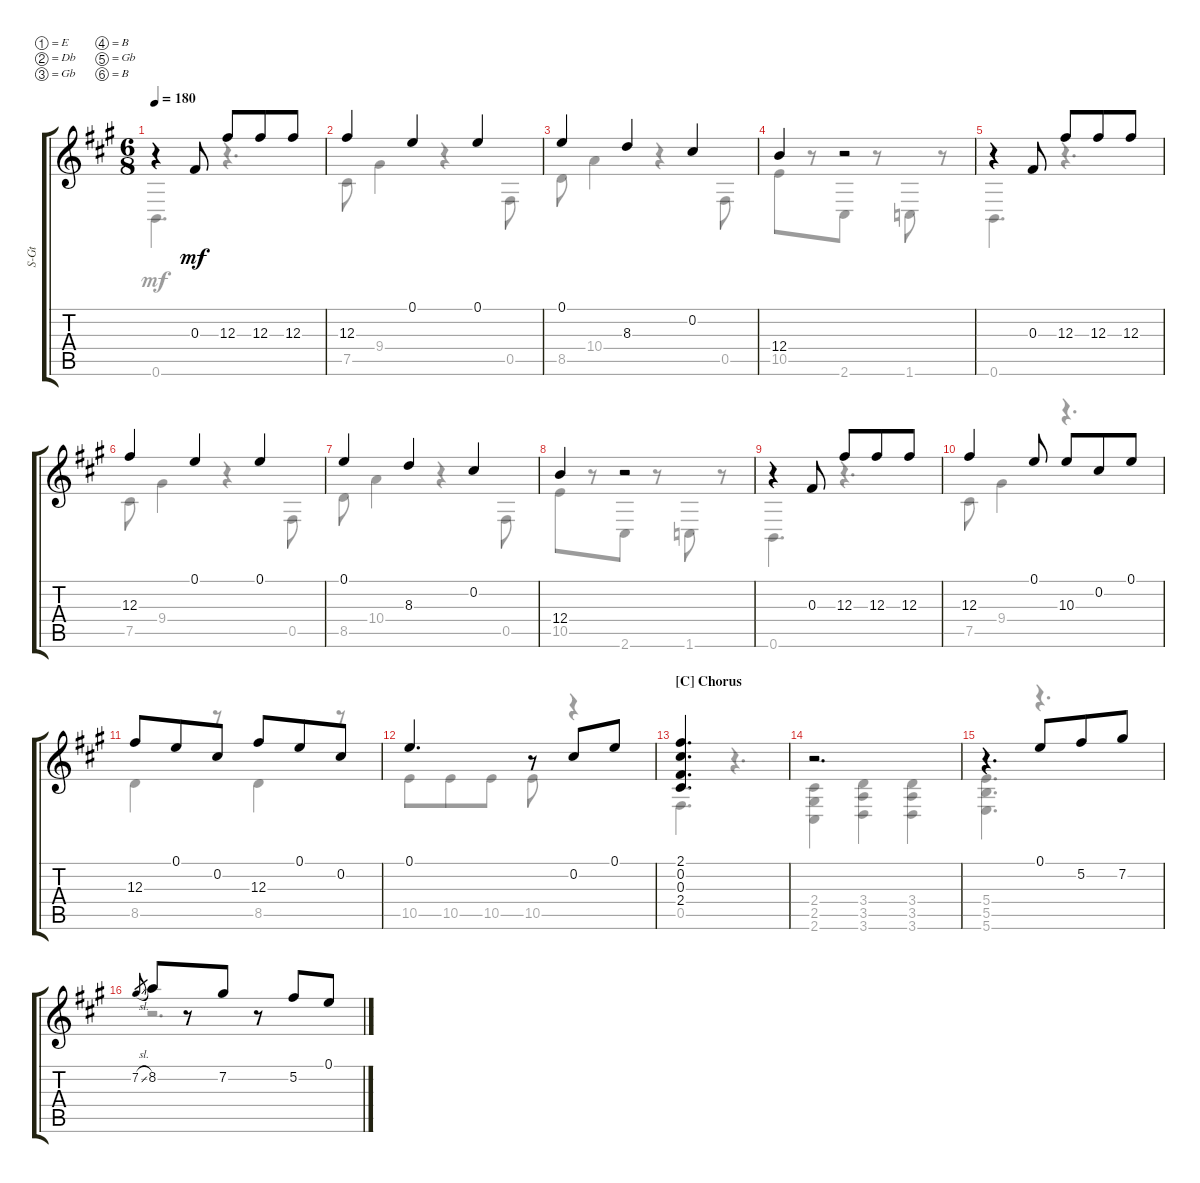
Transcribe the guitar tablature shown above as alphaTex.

\defaultSystemsLayout 4
\bracketExtendMode groupsimilarinstruments
\otherSystemsTrackNameOrientation horizontal
\track ("Steel Guitar" "S-Gt") {defaultSystemsLayout 2 instrument acousticguitarsteel}
\staff {score tabs}
\tuning (E4 Db4 Gb3 B2 Gb2 B1)
\voice
\ts (6 8)
\tempo 180
\clef g2
\ks f#minor
r.4{dy mf beam Up} 0.3{acc #}.8{beam Up} 12.3{acc #}.8{beam Up} 12.3{acc #}.8{beam Up} 12.3{acc #}.8{beam Up} |
12.3{acc #}.4{beam Up} 0.1{acc forcenatural}.4{beam Up} 0.1{acc forcenatural}.4{beam Up} |
0.1{acc forcenatural}.4{beam Up} 8.3{acc forcenatural}.4{beam Up} 0.2{acc #}.4{beam Up} |
12.4{acc forcenatural}.4{beam Up} r.2{beam Up} |
r.4{beam Up} 0.3{acc #}.8{beam Up} 12.3{acc #}.8{beam Up} 12.3{acc #}.8{beam Up} 12.3{acc #}.8{beam Up} |
12.3{acc #}.4{beam Up} 0.1{acc forcenatural}.4{beam Up} 0.1{acc forcenatural}.4{beam Up} |
0.1{acc forcenatural}.4{beam Up} 8.3{acc forcenatural}.4{beam Up} 0.2{acc #}.4{beam Up} |
12.4{acc forcenatural}.4{beam Up} r.2{beam Up} |
r.4{beam Up} 0.3{acc #}.8{beam Up} 12.3{acc #}.8{beam Up} 12.3{acc #}.8{beam Up} 12.3{acc #}.8{beam Up} |
12.3{acc #}.4{beam Up} 0.1{acc forcenatural}.8{beam Up} 10.3{acc forcenatural}.8{beam Up} 0.2{acc #}.8{beam Up} 0.1{acc forcenatural}.8{beam Up} |
12.3{acc #}.8{beam Up} 0.1{acc forcenatural}.8{beam Up} 0.2{acc #}.8{beam Up} 12.3{acc #}.8{beam Up} 0.1{acc forcenatural}.8{beam Up} 0.2{acc #}.8{beam Up} |
0.1{acc forcenatural}.4{d beam Up} r.8{beam Up} 0.2{acc #}.8{beam Up} 0.1{acc forcenatural}.8{beam Up} |
\section ("C" "Chorus")
(2.1{acc #} 0.2{acc #} 0.3{acc #} 2.4{acc #}).4{d beam Up} |
r.2{d beam Up} |
r.4{d beam Up} 0.1{acc forcenatural}.8{beam Up} 5.2{acc #}.8{beam Up} 7.2{acc #}.8{beam Up} |
7.2{sl acc #}.8{gr beam Up} 8.2{acc forcenatural}.8{beam Up} r.8{beam Up} 7.2{acc #}.8{beam Up} r.8{beam Up} 5.2{acc #}.8{beam Up} 0.1{acc forcenatural}.8{beam Up}
\voice
\clef g2
\ottava regular
\simile none
\ks f#minor
0.6{acc forcenatural}.4{d dy mf beam Down} r.4{d beam Down} |
7.5{acc #}.8{beam Down} 9.4{acc #}.4{beam Down} r.4{beam Down} 0.5{acc #}.8{beam Down} |
8.5{acc forcenatural}.8{beam Down} 10.4{acc forcenatural}.4{beam Down} r.4{beam Down} 0.5{acc #}.8{beam Down} |
10.5{acc forcenatural}.8{beam Down} r.8{beam Down} 2.6{acc #}.8{beam Down} r.8{beam Down} 1.6{acc forcenatural}.8{beam Down} r.8{beam Down} |
0.6{acc forcenatural}.4{d beam Down} r.4{d beam Down} |
7.5{acc #}.8{beam Down} 9.4{acc #}.4{beam Down} r.4{beam Down} 0.5{acc #}.8{beam Down} |
8.5{acc forcenatural}.8{beam Down} 10.4{acc forcenatural}.4{beam Down} r.4{beam Down} 0.5{acc #}.8{beam Down} |
10.5{acc forcenatural}.8{beam Down} r.8{beam Down} 2.6{acc #}.8{beam Down} r.8{beam Down} 1.6{acc forcenatural}.8{beam Down} r.8{beam Down} |
0.6{acc forcenatural}.4{d beam Down} r.4{d beam Down} |
7.5{acc #}.8{beam Down} 9.4{acc #}.4{beam Down} r.4{d beam Down} |
8.5{acc forcenatural}.4{beam Down} r.8{beam Down} 8.5{acc forcenatural}.4{beam Down} r.8{beam Down} |
10.5{acc forcenatural}.8{beam Down} 10.5{acc forcenatural}.8{beam Down} 10.5{acc forcenatural}.8{beam Down} 10.5{acc forcenatural}.8{beam Down} r.4{beam Down} |
0.5{acc #}.4{d beam Down} r.4{d beam Down} |
(2.6{acc #} 2.5{acc #} 2.4{acc #}).4{beam Down} (3.4{acc forcenatural} 3.5{acc forcenatural} 3.6{acc forcenatural}).4{beam Down} (3.6{acc forcenatural} 3.5{acc forcenatural} 3.4{acc forcenatural}).4{beam Down} |
(5.6{acc forcenatural} 5.5{acc forcenatural} 5.4{acc forcenatural}).4{d beam Down} r.4{d beam Down} |
r.2{d beam Down}
